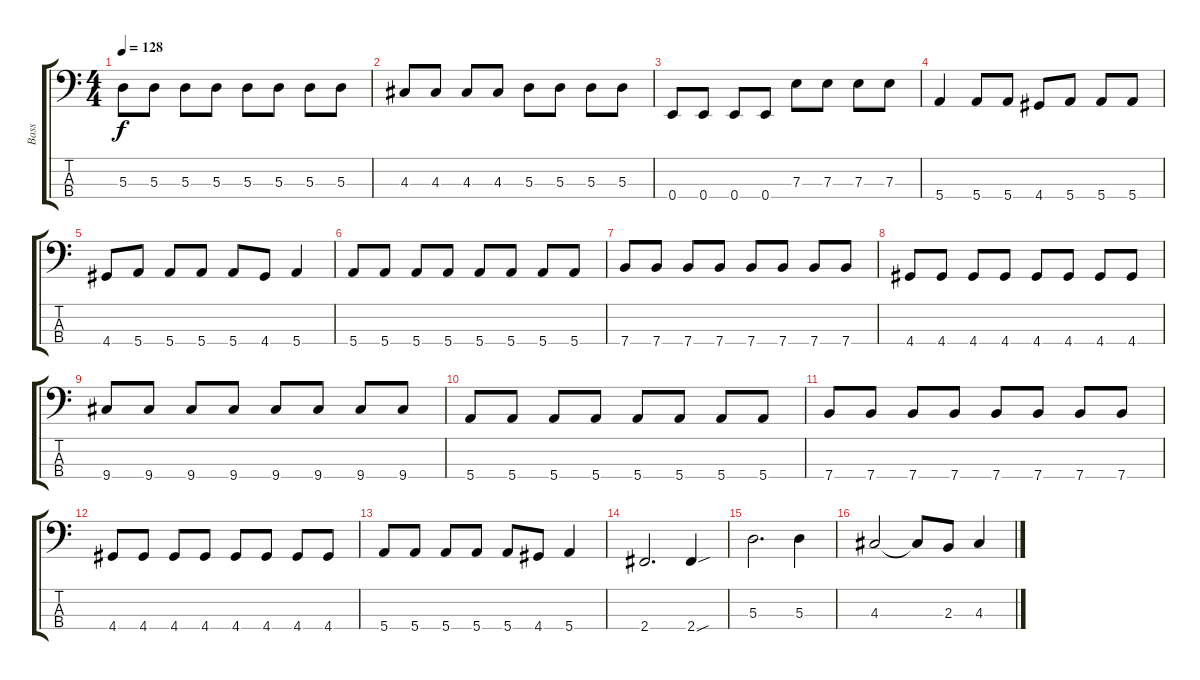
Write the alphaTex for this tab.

\track ("Bass" "Bass") {instrument electricbasspick}
\staff {score tabs}
\tuning (G2 D2 A1 E1) {hide}
\ts (4 4)
\tempo 128
\clef f4
\ks c
5.3.8{dy f} 5.3.8 5.3.8 5.3.8 5.3.8 5.3.8 5.3.8 5.3.8 |
4.3.8 4.3.8 4.3.8 4.3.8 5.3.8 5.3.8 5.3.8 5.3.8 |
0.4.8 0.4.8 0.4.8 0.4.8 7.3.8 7.3.8 7.3.8 7.3.8 |
5.4.4 5.4.8 5.4.8 4.4.8 5.4.8 5.4.8 5.4.8 |
4.4.8 5.4.8 5.4.8 5.4.8 5.4.8 4.4.8 5.4.4 |
5.4.8 5.4.8 5.4.8 5.4.8 5.4.8 5.4.8 5.4.8 5.4.8 |
7.4.8 7.4.8 7.4.8 7.4.8 7.4.8 7.4.8 7.4.8 7.4.8 |
4.4.8 4.4.8 4.4.8 4.4.8 4.4.8 4.4.8 4.4.8 4.4.8 |
9.4.8 9.4.8 9.4.8 9.4.8 9.4.8 9.4.8 9.4.8 9.4.8 |
5.4.8 5.4.8 5.4.8 5.4.8 5.4.8 5.4.8 5.4.8 5.4.8 |
7.4.8 7.4.8 7.4.8 7.4.8 7.4.8 7.4.8 7.4.8 7.4.8 |
4.4.8 4.4.8 4.4.8 4.4.8 4.4.8 4.4.8 4.4.8 4.4.8 |
5.4.8 5.4.8 5.4.8 5.4.8 5.4.8 4.4.8 5.4.4 |
2.4.2{d} 2.4{sou}.4 |
5.3.2{d} 5.3.4 |
4.3.2 4.3{t}.8 2.3.8 4.3.4
